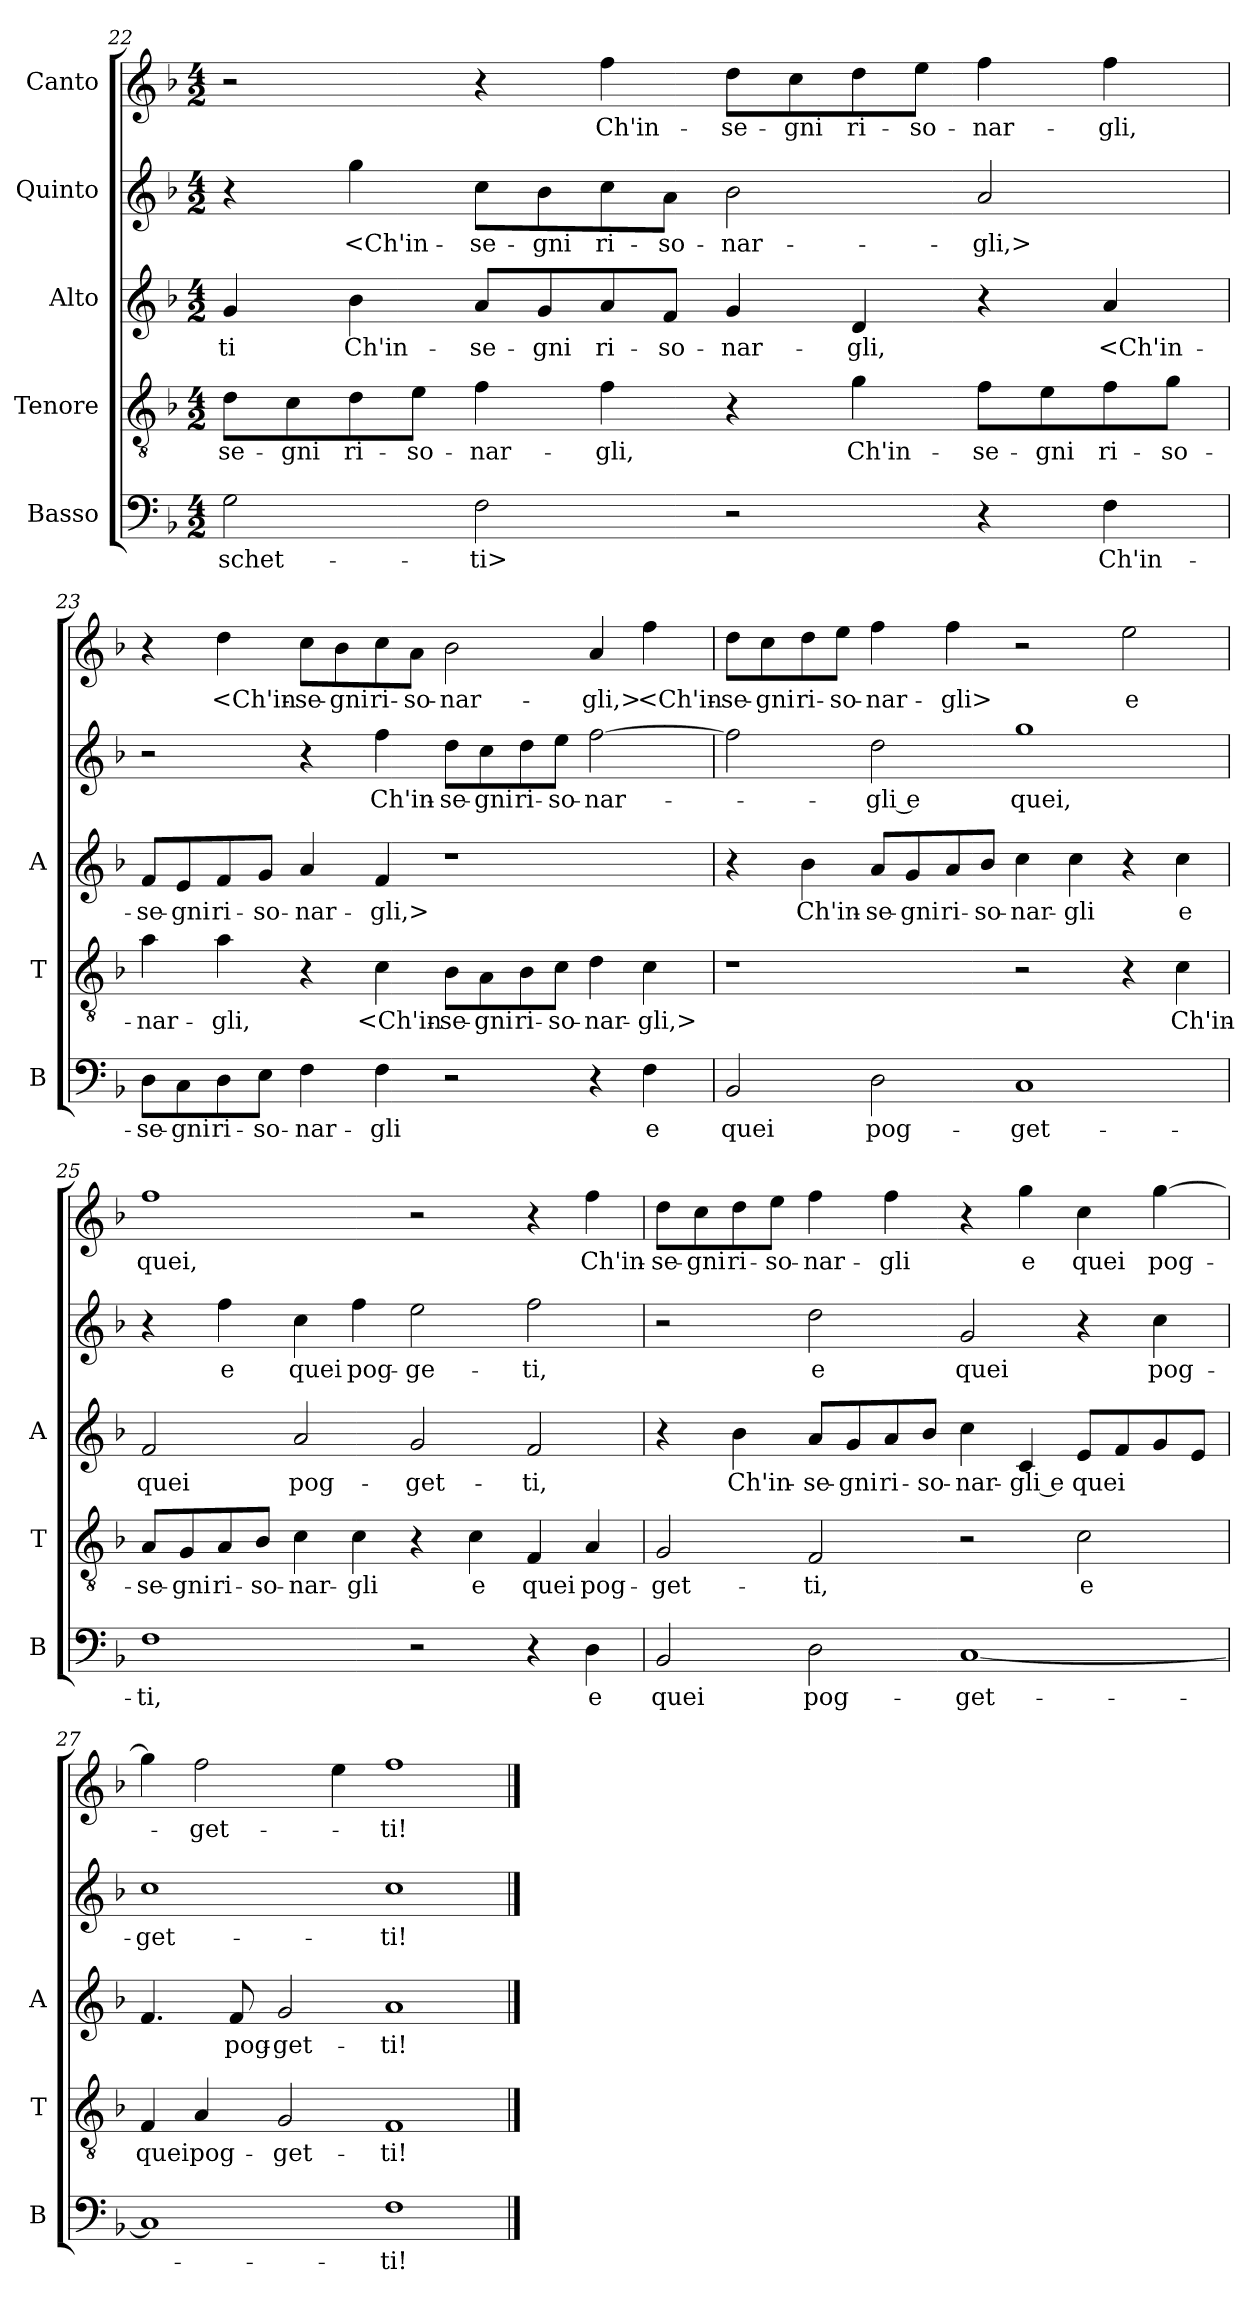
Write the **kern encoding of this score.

**kern	**text	**kern	**text	**kern	**text	**kern	**text	**kern	**text
*part5	*part5	*part4	*part4	*part3	*part3	*part2	*part2	*part1	*part1
*staff5	*staff5	*staff4	*staff4	*staff3	*staff3	*staff2	*staff2	*staff1	*staff1
*I"Basso	*	*I"Tenore	*	*I"Alto	*	*I"Quinto	*	*I"Canto	*
*I'B	*	*I'T	*	*I'A	*	*	*	*	*
*clefF4	*	*clefGv2	*	*clefG2	*	*clefG2	*	*clefG2	*
*k[b-]	*	*k[b-]	*	*k[b-]	*	*k[b-]	*	*k[b-]	*
*F:	*	*F:	*	*F:	*	*F:	*	*F:	*
*M4/2	*	*M4/2	*	*M4/2	*	*M4/2	*	*M4/2	*
=22	=22	=22	=22	=22	=22	=22	=22	=22	=22
2G	-schet-	8dL	-se-	4g	-ti	4r	.	2r	.
.	.	8c	-gni	.	.	.	.	.	.
.	.	8d	ri-	4b-	Ch'in-	4gg	<Ch'in-	.	.
.	.	8eJ	-so-	.	.	.	.	.	.
2F	-ti>	4f	-nar-	8aL	-se-	8ccL	-se-	4r	.
.	.	.	.	8g	-gni	8b-	-gni	.	.
.	.	4f	-gli,	8a	ri-	8cc	ri-	4ff	Ch'in-
.	.	.	.	8fJ	-so-	8aJ	-so-	.	.
2r	.	4r	.	4g	-nar-	2b-	-nar-	8ddL	-se-
.	.	.	.	.	.	.	.	8cc	-gni
.	.	4g	Ch'in-	4d	-gli,	.	.	8dd	ri-
.	.	.	.	.	.	.	.	8eeJ	-so-
4r	.	8fL	-se-	4r	.	2a	-gli,>	4ff	-nar-
.	.	8e	-gni	.	.	.	.	.	.
4F	Ch'in-	8f	ri-	4a	<Ch'in-	.	.	4ff	-gli,
.	.	8gJ	-so-	.	.	.	.	.	.
=23	=23	=23	=23	=23	=23	=23	=23	=23	=23
8DL	-se-	4a	-nar-	8fL	-se-	2r	.	4r	.
8C	-gni	.	.	8e	-gni	.	.	.	.
8D	ri-	4a	-gli,	8f	ri-	.	.	4dd	<Ch'in-
8EJ	-so-	.	.	8gJ	-so-	.	.	.	.
4F	-nar-	4r	.	4a	-nar-	4r	.	8ccL	-se-
.	.	.	.	.	.	.	.	8b-	-gni
4F	-gli	4c	<Ch'in-	4f	-gli,>	4ff	Ch'in-	8cc	ri-
.	.	.	.	.	.	.	.	8aJ	-so-
2r	.	8B-L	-se-	1r	.	8ddL	-se-	2b-	-nar-
.	.	8A	-gni	.	.	8cc	-gni	.	.
.	.	8B-	ri-	.	.	8dd	ri-	.	.
.	.	8cJ	-so-	.	.	8eeJ	-so-	.	.
4r	.	4d	-nar-	.	.	[2ff	-nar-	4a	-gli,>
4F	e	4c	-gli,>	.	.	.	.	4ff	<Ch'in-
=24	=24	=24	=24	=24	=24	=24	=24	=24	=24
2BB-	quei	1r	.	4r	.	2ff]	.	8ddL	-se-
.	.	.	.	.	.	.	.	8cc	-gni
.	.	.	.	4b-	Ch'in-	.	.	8dd	ri-
.	.	.	.	.	.	.	.	8eeJ	-so-
2D	pog-	.	.	8aL	-se-	2dd	-gli e	4ff	-nar-
.	.	.	.	8g	-gni	.	.	.	.
.	.	.	.	8a	ri-	.	.	4ff	-gli>
.	.	.	.	8b-J	-so-	.	.	.	.
1C	-get-	2r	.	4cc	-nar-	1gg	quei,	2r	.
.	.	.	.	4cc	-gli	.	.	.	.
.	.	4r	.	4r	.	.	.	2ee	e
.	.	4c	Ch'in-	4cc	e	.	.	.	.
=25	=25	=25	=25	=25	=25	=25	=25	=25	=25
1F	-ti,	8AL	-se-	2f	quei	4r	.	1ff	quei,
.	.	8G	-gni	.	.	.	.	.	.
.	.	8A	ri-	.	.	4ff	e	.	.
.	.	8B-J	-so-	.	.	.	.	.	.
.	.	4c	-nar-	2a	pog-	4cc	quei	.	.
.	.	4c	-gli	.	.	4ff	pog-	.	.
2r	.	4r	.	2g	-get-	2ee	-ge-	2r	.
.	.	4c	e	.	.	.	.	.	.
4r	.	4F	quei	2f	-ti,	2ff	-ti,	4r	.
4D	e	4A	pog-	.	.	.	.	4ff	Ch'in-
=26	=26	=26	=26	=26	=26	=26	=26	=26	=26
2BB-	quei	2G	-get-	4r	.	2r	.	8ddL	-se-
.	.	.	.	.	.	.	.	8cc	-gni
.	.	.	.	4b-	Ch'in-	.	.	8dd	ri-
.	.	.	.	.	.	.	.	8eeJ	-so-
2D	pog-	2F	-ti,	8aL	-se-	2dd	e	4ff	-nar-
.	.	.	.	8g	-gni	.	.	.	.
.	.	.	.	8a	ri-	.	.	4ff	-gli
.	.	.	.	8b-J	-so-	.	.	.	.
[1C	-get-	2r	.	4cc	-nar-	2g	quei	4r	.
.	.	.	.	4c	-gli e	.	.	4gg	e
.	.	2c	e	8eL	quei	4r	.	4cc	quei
.	.	.	.	8f	.	.	.	.	.
.	.	.	.	8g	.	4cc	pog-	[4gg	pog-
.	.	.	.	8eJ	.	.	.	.	.
=27	=27	=27	=27	=27	=27	=27	=27	=27	=27
1C]	.	4F	quei	4.f	.	1cc	-get-	4gg]	.
.	.	4A	pog-	.	.	.	.	2ff	-get-
.	.	.	.	8f	pog-	.	.	.	.
.	.	2G	-get-	2g	-get-	.	.	.	.
.	.	.	.	.	.	.	.	4ee	.
1F	-ti!	1F	-ti!	1a	-ti!	1cc	-ti!	1ff	-ti!
==	==	==	==	==	==	==	==	==	==
*-	*-	*-	*-	*-	*-	*-	*-	*-	*-
